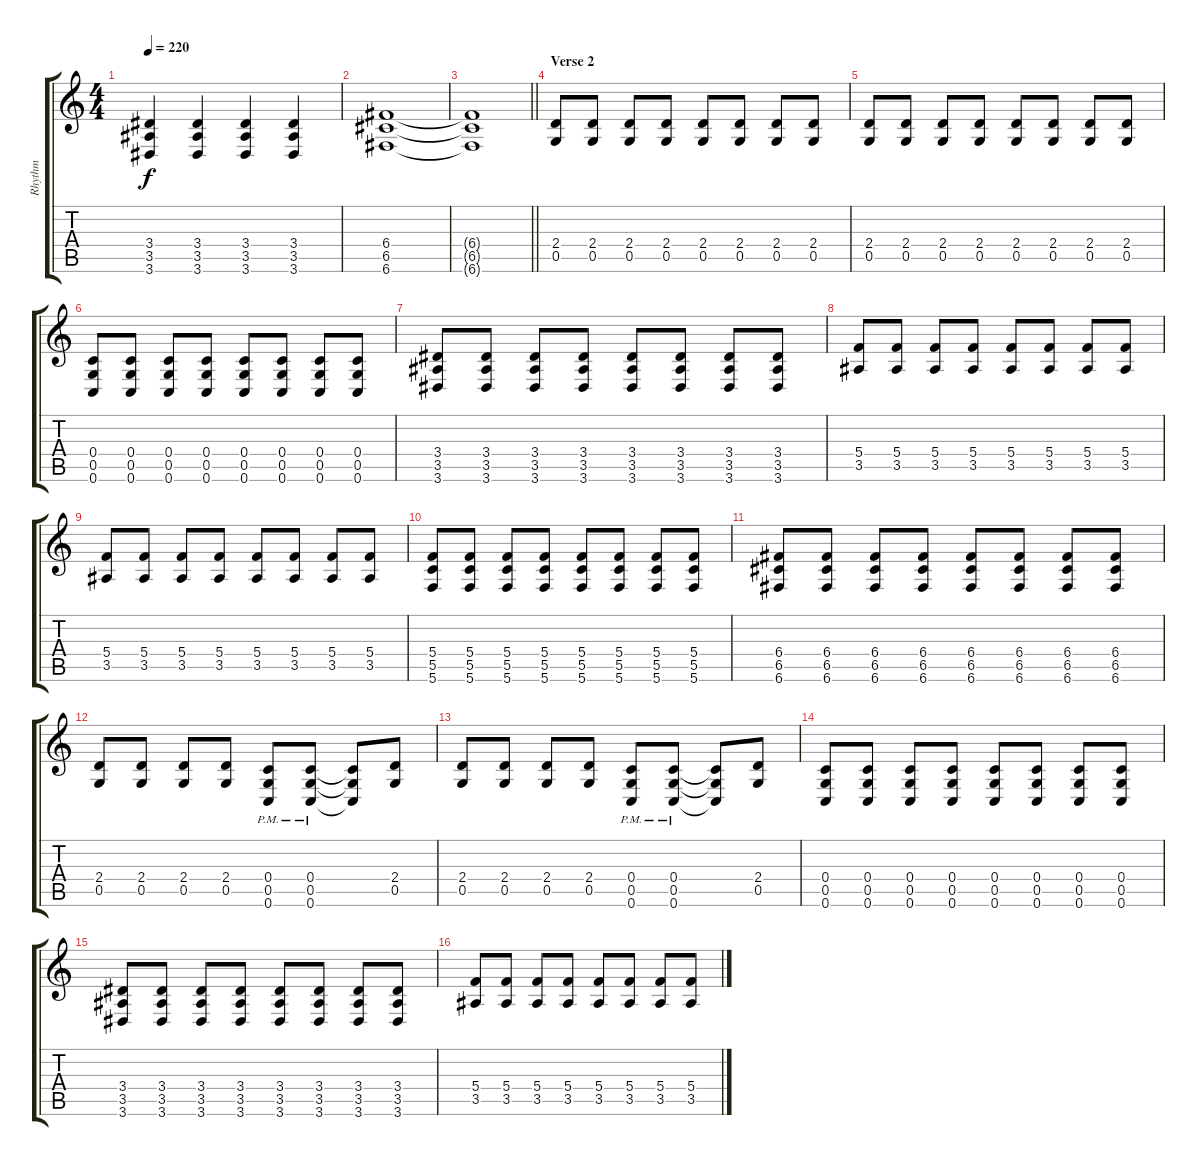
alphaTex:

\track ("Rhythm" "Rhythm") {instrument distortionguitar}
\staff {score tabs}
\tuning (D4 A3 F3 C3 G2 C2) {hide}
\ts (4 4)
\tempo 220
\clef g2
\ks c
(3.4 3.5 3.6).4{dy f} (3.4 3.5 3.6).4 (3.4 3.5 3.6).4 (3.4 3.5 3.6).4 |
(6.4 6.5 6.6).1 |
\barLineRight lightlight
(6.4{t} 6.5{t} 6.6{t}).1 |
\section ("" "Verse 2")
(2.4 0.5).8{instrument distortionguitar} (2.4 0.5).8 (2.4 0.5).8 (2.4 0.5).8 (2.4 0.5).8 (2.4 0.5).8 (2.4 0.5).8 (2.4 0.5).8 |
(2.4 0.5).8 (2.4 0.5).8 (2.4 0.5).8 (2.4 0.5).8 (2.4 0.5).8 (2.4 0.5).8 (2.4 0.5).8 (2.4 0.5).8 |
(0.4 0.5 0.6).8 (0.4 0.5 0.6).8 (0.4 0.5 0.6).8 (0.4 0.5 0.6).8 (0.4 0.5 0.6).8 (0.4 0.5 0.6).8 (0.4 0.5 0.6).8 (0.4 0.5 0.6).8 |
(3.4 3.5 3.6).8 (3.4 3.5 3.6).8 (3.4 3.5 3.6).8 (3.4 3.5 3.6).8 (3.4 3.5 3.6).8 (3.4 3.5 3.6).8 (3.4 3.5 3.6).8 (3.4 3.5 3.6).8 |
(5.4 3.5).8 (5.4 3.5).8 (5.4 3.5).8 (5.4 3.5).8 (5.4 3.5).8 (5.4 3.5).8 (5.4 3.5).8 (5.4 3.5).8 |
(5.4 3.5).8 (5.4 3.5).8 (5.4 3.5).8 (5.4 3.5).8 (5.4 3.5).8 (5.4 3.5).8 (5.4 3.5).8 (5.4 3.5).8 |
(5.4 5.5 5.6).8 (5.4 5.5 5.6).8 (5.4 5.5 5.6).8 (5.4 5.5 5.6).8 (5.4 5.5 5.6).8 (5.4 5.5 5.6).8 (5.4 5.5 5.6).8 (5.4 5.5 5.6).8 |
(6.4 6.5 6.6).8 (6.4 6.5 6.6).8 (6.4 6.5 6.6).8 (6.4 6.5 6.6).8 (6.4 6.5 6.6).8 (6.4 6.5 6.6).8 (6.4 6.5 6.6).8 (6.4 6.5 6.6).8 |
(2.4 0.5).8 (2.4 0.5).8 (2.4 0.5).8 (2.4 0.5).8 (0.4{pm} 0.5 0.6).8 (0.4{pm} 0.5 0.6).8 (0.4{t} 0.5{t} 0.6{t}).8 (2.4 0.5).8 |
(2.4 0.5).8 (2.4 0.5).8 (2.4 0.5).8 (2.4 0.5).8 (0.4{pm} 0.5 0.6).8 (0.4{pm} 0.5 0.6).8 (0.4{t} 0.5{t} 0.6{t}).8 (2.4 0.5).8 |
(0.4 0.5 0.6).8 (0.4 0.5 0.6).8 (0.4 0.5 0.6).8 (0.4 0.5 0.6).8 (0.4 0.5 0.6).8 (0.4 0.5 0.6).8 (0.4 0.5 0.6).8 (0.4 0.5 0.6).8 |
(3.4 3.5 3.6).8 (3.4 3.5 3.6).8 (3.4 3.5 3.6).8 (3.4 3.5 3.6).8 (3.4 3.5 3.6).8 (3.4 3.5 3.6).8 (3.4 3.5 3.6).8 (3.4 3.5 3.6).8 |
(5.4 3.5).8 (5.4 3.5).8 (5.4 3.5).8 (5.4 3.5).8 (5.4 3.5).8 (5.4 3.5).8 (5.4 3.5).8 (5.4 3.5).8
